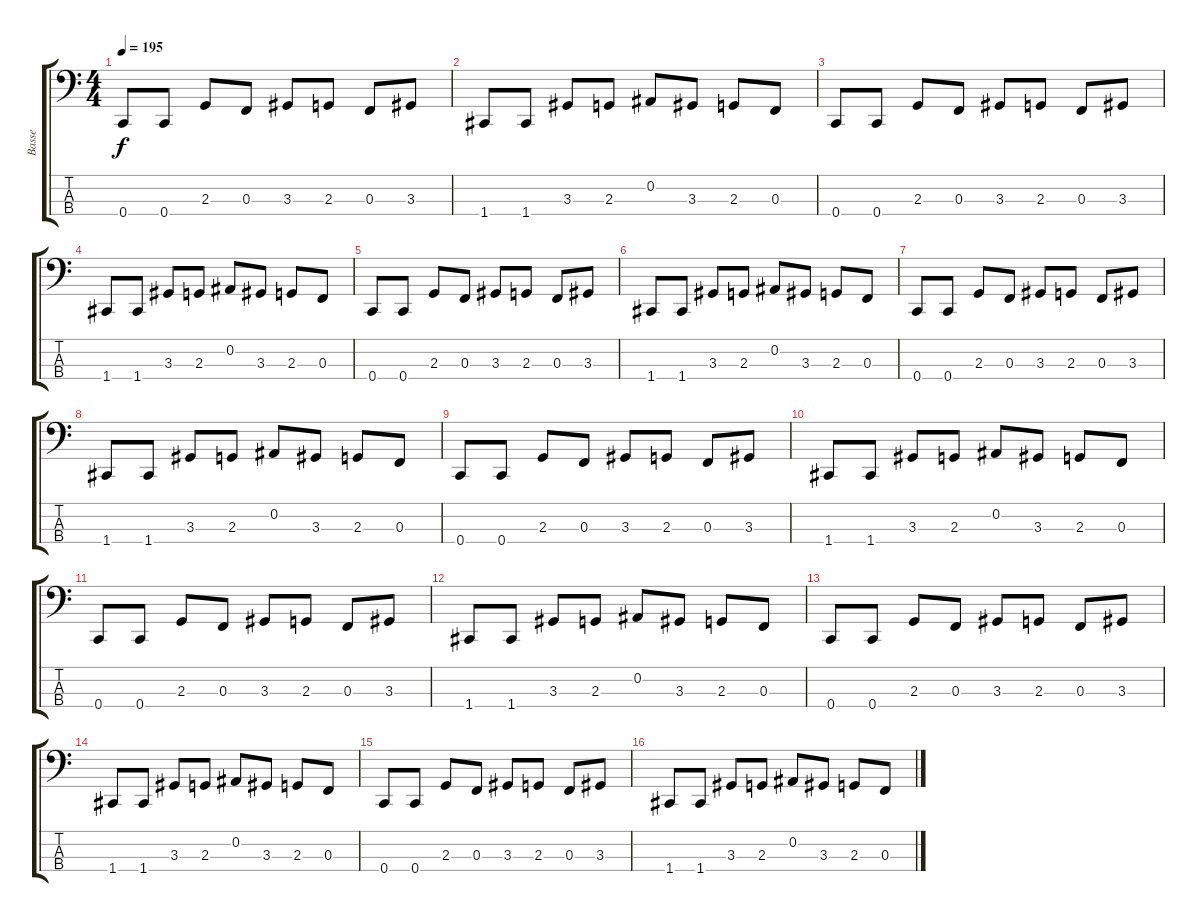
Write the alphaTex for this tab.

\track ("Basse" "Basse") {instrument electricbassfinger}
\staff {score tabs}
\tuning (Eb2 Bb1 F1 C1) {hide}
\ts (4 4)
\tempo 195
\clef f4
\ks c
0.4.8{dy f} 0.4.8 2.3.8 0.3.8 3.3.8 2.3.8 0.3.8 3.3.8 |
1.4.8 1.4.8 3.3.8 2.3.8 0.2.8 3.3.8 2.3.8 0.3.8 |
0.4.8 0.4.8 2.3.8 0.3.8 3.3.8 2.3.8 0.3.8 3.3.8 |
1.4.8 1.4.8 3.3.8 2.3.8 0.2.8 3.3.8 2.3.8 0.3.8 |
0.4.8 0.4.8 2.3.8 0.3.8 3.3.8 2.3.8 0.3.8 3.3.8 |
1.4.8 1.4.8 3.3.8 2.3.8 0.2.8 3.3.8 2.3.8 0.3.8 |
0.4.8 0.4.8 2.3.8 0.3.8 3.3.8 2.3.8 0.3.8 3.3.8 |
1.4.8 1.4.8 3.3.8 2.3.8 0.2.8 3.3.8 2.3.8 0.3.8 |
0.4.8 0.4.8 2.3.8 0.3.8 3.3.8 2.3.8 0.3.8 3.3.8 |
1.4.8 1.4.8 3.3.8 2.3.8 0.2.8 3.3.8 2.3.8 0.3.8 |
0.4.8 0.4.8 2.3.8 0.3.8 3.3.8 2.3.8 0.3.8 3.3.8 |
1.4.8 1.4.8 3.3.8 2.3.8 0.2.8 3.3.8 2.3.8 0.3.8 |
0.4.8 0.4.8 2.3.8 0.3.8 3.3.8 2.3.8 0.3.8 3.3.8 |
1.4.8 1.4.8 3.3.8 2.3.8 0.2.8 3.3.8 2.3.8 0.3.8 |
0.4.8 0.4.8 2.3.8 0.3.8 3.3.8 2.3.8 0.3.8 3.3.8 |
1.4.8 1.4.8 3.3.8 2.3.8 0.2.8 3.3.8 2.3.8 0.3.8
